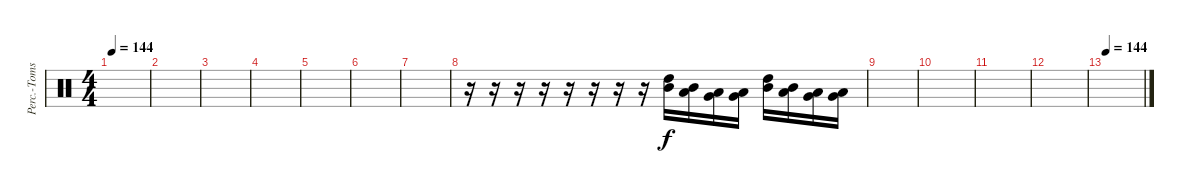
\track ("Perc.-Toms 1" "Perc.-Toms") {instrument percussion}
\staff {score}
\articulation defaults
\ts (4 4)
\tempo 144
\clef neutral
\ks c
|
|
|
|
|
|
|
r.16 r.16 r.16 r.16 r.16 r.16 r.16 r.16 ("High Tom (hit)" "Mid Tom (hit)").16 ("Mid Tom (hit)" "Low Tom (hit)").16 ("Low Tom (hit)" "Very Low Tom (hit)").16 ("Very Low Tom (hit)" "Low Floor Tom (hit)").16 ("High Tom (hit)" "Mid Tom (hit)").16 ("Mid Tom (hit)" "Low Tom (hit)").16 ("Low Tom (hit)" "Very Low Tom (hit)").16 ("Very Low Tom (hit)" "Low Floor Tom (hit)").16 |
|
|
|
|
\tempo 144
